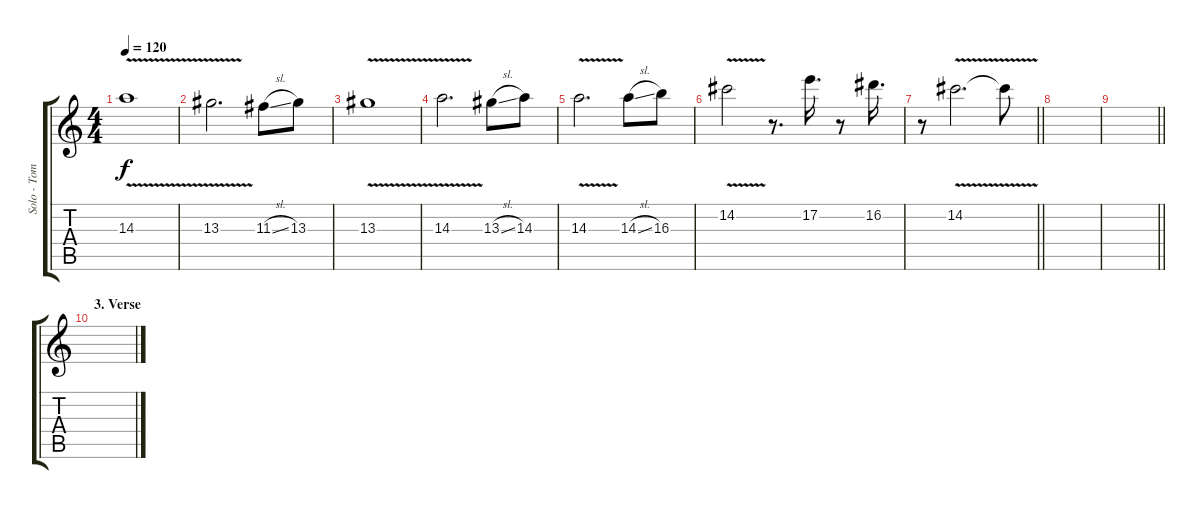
\track ("Solo - Tom Gilcher" "Solo - Tom") {instrument electricguitarclean}
\staff {score tabs}
\tuning (E4 B3 G3 D3 A2 E2) {hide}
\ts (4 4)
\tempo 120
\clef g2
\ks c
14.3{v}.1{dy f} |
13.3{v}.2{d} 11.3{sl}.8 13.3.8 |
13.3{v}.1 |
14.3{v}.2{d} 13.3{sl}.8 14.3.8 |
14.3{v}.2{d} 14.3{sl}.8 16.3.8 |
14.2{v}.2 r.8{d} 17.2.16{d} r.8 16.2.16{d} |
\barLineRight lightlight
r.8 14.2{v}.2{d} 14.2{t}.8 |
|
\barLineRight lightlight
|
\section ("" "3. Verse")
